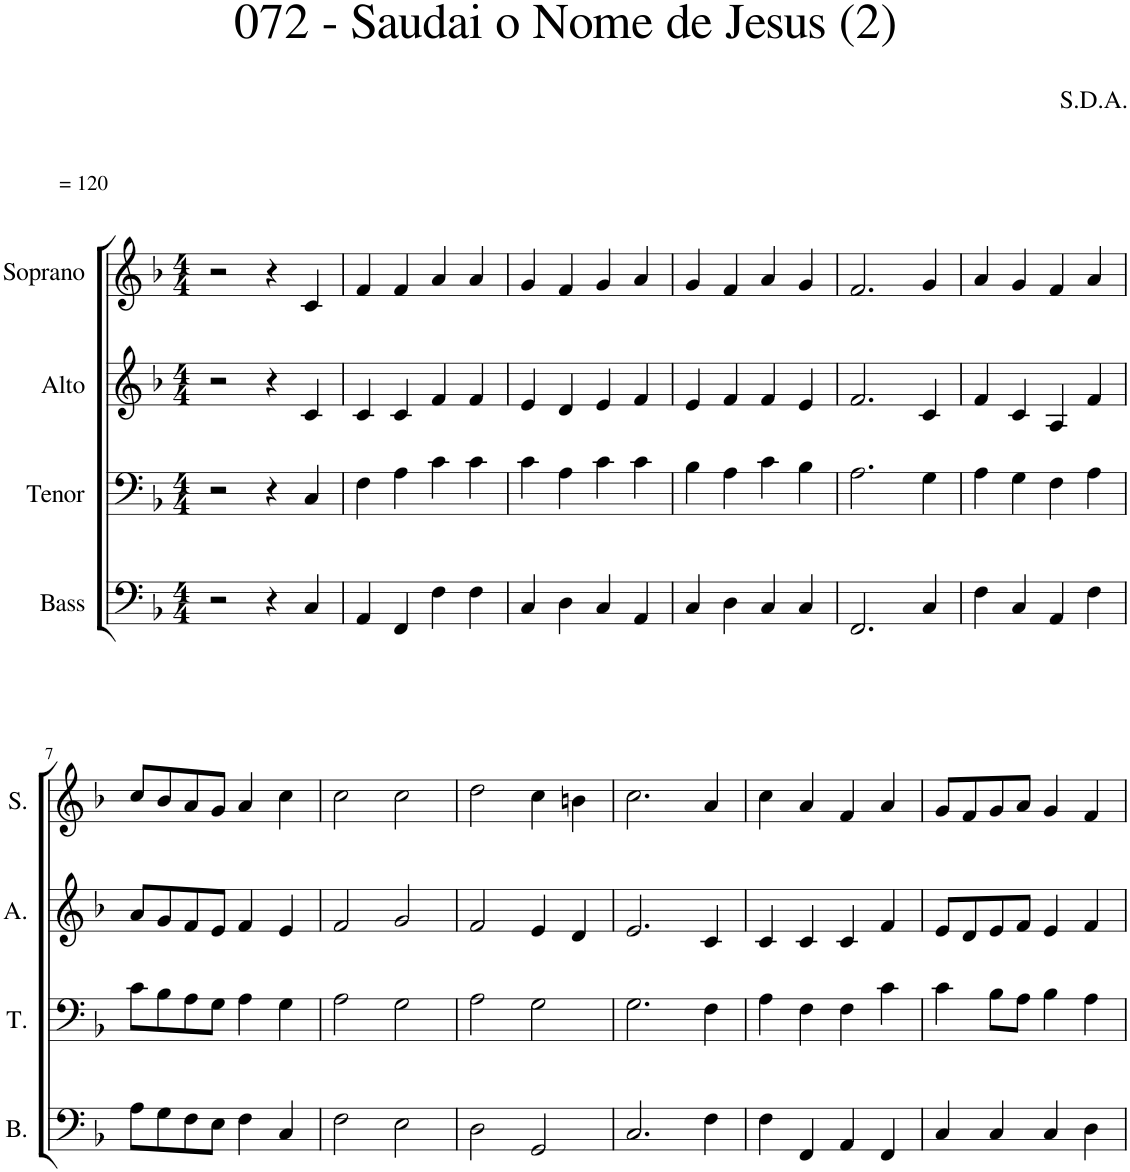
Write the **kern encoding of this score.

**kern	**kern	**kern	**kern
*part4	*part3	*part2	*part1
*staff4	*staff3	*staff2	*staff1
*I"Bass	*I"Tenor	*I"Alto	*I"Soprano
*I'B.	*I'T.	*I'A.	*I'S.
*clefF4	*clefF4	*clefG2	*clefG2
*k[b-]	*k[b-]	*k[b-]	*k[b-]
*M4/4	*M4/4	*M4/4	*M4/4
=1	=1	=1	=1
!	!	!	!LO:TX:a:t== 120
2r	2r	2r	2r
4r	4r	4r	4r
4C/	4C/	4c/	4c/
=2	=2	=2	=2
4AA/	4F\	4c/	4f/
4FF/	4A\	4c/	4f/
4F\	4c\	4f/	4a/
4F\	4c\	4f/	4a/
=3	=3	=3	=3
4C/	4c\	4e/	4g/
4D\	4A\	4d/	4f/
4C/	4c\	4e/	4g/
4AA/	4c\	4f/	4a/
=4	=4	=4	=4
4C/	4B-\	4e/	4g/
4D\	4A\	4f/	4f/
4C/	4c\	4f/	4a/
4C/	4B-\	4e/	4g/
=5	=5	=5	=5
2.FF/	2.A\	2.f/	2.f/
4C/	4G\	4c/	4g/
=6	=6	=6	=6
4F\	4A\	4f/	4a/
4C/	4G\	4c/	4g/
4AA/	4F\	4A/	4f/
4F\	4A\	4f/	4a/
!!LO:LB:g=z
=7	=7	=7	=7
8A\L	8c\L	8a/L	8cc/L
8G\	8B-\	8g/	8b-/
8F\	8A\	8f/	8a/
8E\J	8G\J	8e/J	8g/J
4F\	4A\	4f/	4a/
4C/	4G\	4e/	4cc\
=8	=8	=8	=8
2F\	2A\	2f/	2cc\
2E\	2G\	2g/	2cc\
=9	=9	=9	=9
2D\	2A\	2f/	2dd\
2GG/	2G\	4e/	4cc\
.	.	4d/	4bn\
=10	=10	=10	=10
2.C/	2.G\	2.e/	2.cc\
4F\	4F\	4c/	4a/
=11	=11	=11	=11
4F\	4A\	4c/	4cc\
4FF/	4F\	4c/	4a/
4AA/	4F\	4c/	4f/
4FF/	4c\	4f/	4a/
=12	=12	=12	=12
4C/	4c\	8e/L	8g/L
.	.	8d/	8f/
4C/	8B-\L	8e/	8g/
.	8A\J	8f/J	8a/J
4C/	4B-\	4e/	4g/
4D\	4A\	4f/	4f/
=	=	=	=
*-	*-	*-	*-
